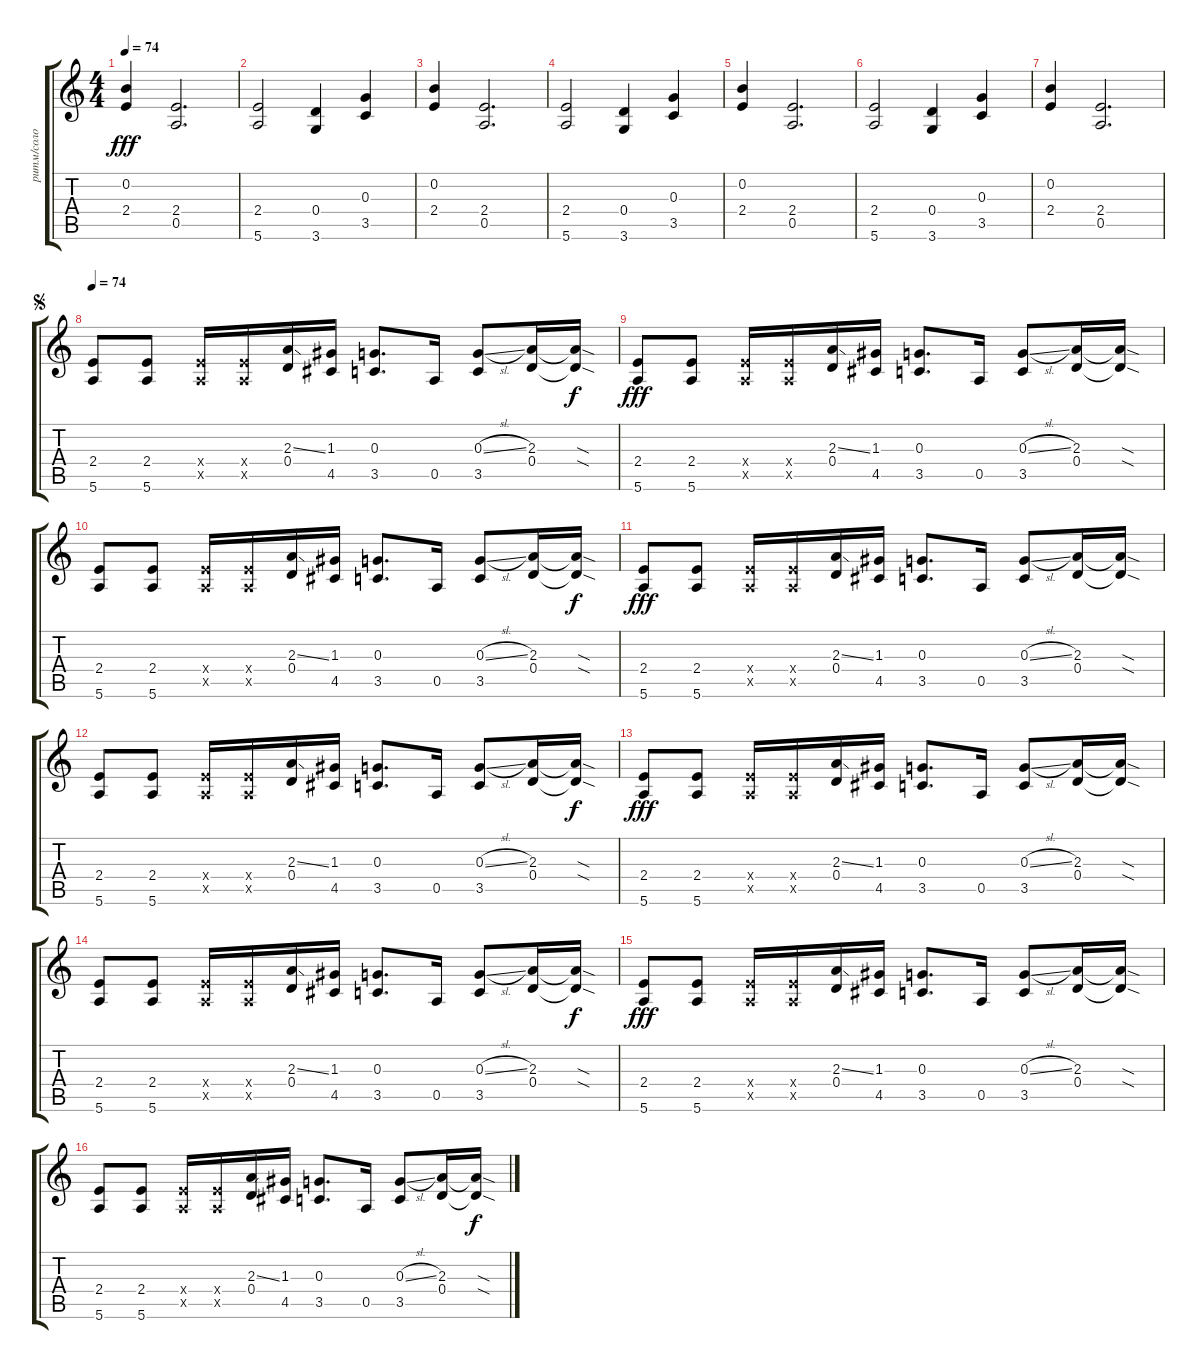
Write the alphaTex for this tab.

\track ("ритм/соло" "ритм/соло") {instrument overdrivenguitar}
\staff {score tabs}
\tuning (E4 B3 G3 D3 A2 E2) {hide}
\ts (4 4)
\tempo 74
\clef g2
\ks aminor
(0.2 2.4).4{dy fff} (2.4 0.5).2{d} |
(2.4 5.6).2 (0.4 3.6).4 (0.3 3.5).4 |
(0.2 2.4).4 (2.4 0.5).2{d} |
(2.4 5.6).2 (0.4 3.6).4 (0.3 3.5).4 |
(0.2 2.4).4 (2.4 0.5).2{d} |
(2.4 5.6).2 (0.4 3.6).4 (0.3 3.5).4 |
(0.2 2.4).4 (2.4 0.5).2{d} |
\jump segno
\tempo 74
(2.4 5.6).8 (2.4 5.6).8 (2.4{x} 0.5{x}).16 (2.4{x} 0.5{x}).16 (2.3{ss} 0.4).16 (1.3 4.5).16 (0.3 3.5).8{d} 0.5.16 (0.3{sl} 3.5).8 (2.3 0.4).16 (2.3{sod t} 0.4{sod t}).16{dy f} |
(2.4 5.6).8{dy fff} (2.4 5.6).8 (2.4{x} 0.5{x}).16 (2.4{x} 0.5{x}).16 (2.3{ss} 0.4).16 (1.3 4.5).16 (0.3 3.5).8{d} 0.5.16 (0.3{sl} 3.5).8 (2.3 0.4).16 (2.3{sod t} 0.4{sod t}).16 |
(2.4 5.6).8 (2.4 5.6).8 (2.4{x} 0.5{x}).16 (2.4{x} 0.5{x}).16 (2.3{ss} 0.4).16 (1.3 4.5).16 (0.3 3.5).8{d} 0.5.16 (0.3{sl} 3.5).8 (2.3 0.4).16 (2.3{sod t} 0.4{sod t}).16{dy f} |
(2.4 5.6).8{dy fff} (2.4 5.6).8 (2.4{x} 0.5{x}).16 (2.4{x} 0.5{x}).16 (2.3{ss} 0.4).16 (1.3 4.5).16 (0.3 3.5).8{d} 0.5.16 (0.3{sl} 3.5).8 (2.3 0.4).16 (2.3{sod t} 0.4{sod t}).16 |
(2.4 5.6).8 (2.4 5.6).8 (2.4{x} 0.5{x}).16 (2.4{x} 0.5{x}).16 (2.3{ss} 0.4).16 (1.3 4.5).16 (0.3 3.5).8{d} 0.5.16 (0.3{sl} 3.5).8 (2.3 0.4).16 (2.3{sod t} 0.4{sod t}).16{dy f} |
(2.4 5.6).8{dy fff} (2.4 5.6).8 (2.4{x} 0.5{x}).16 (2.4{x} 0.5{x}).16 (2.3{ss} 0.4).16 (1.3 4.5).16 (0.3 3.5).8{d} 0.5.16 (0.3{sl} 3.5).8 (2.3 0.4).16 (2.3{sod t} 0.4{sod t}).16 |
(2.4 5.6).8 (2.4 5.6).8 (2.4{x} 0.5{x}).16 (2.4{x} 0.5{x}).16 (2.3{ss} 0.4).16 (1.3 4.5).16 (0.3 3.5).8{d} 0.5.16 (0.3{sl} 3.5).8 (2.3 0.4).16 (2.3{sod t} 0.4{sod t}).16{dy f} |
(2.4 5.6).8{dy fff} (2.4 5.6).8 (2.4{x} 0.5{x}).16 (2.4{x} 0.5{x}).16 (2.3{ss} 0.4).16 (1.3 4.5).16 (0.3 3.5).8{d} 0.5.16 (0.3{sl} 3.5).8 (2.3 0.4).16 (2.3{sod t} 0.4{sod t}).16 |
(2.4 5.6).8 (2.4 5.6).8 (2.4{x} 0.5{x}).16 (2.4{x} 0.5{x}).16 (2.3{ss} 0.4).16 (1.3 4.5).16 (0.3 3.5).8{d} 0.5.16 (0.3{sl} 3.5).8 (2.3 0.4).16 (2.3{sod t} 0.4{sod t}).16{dy f}
